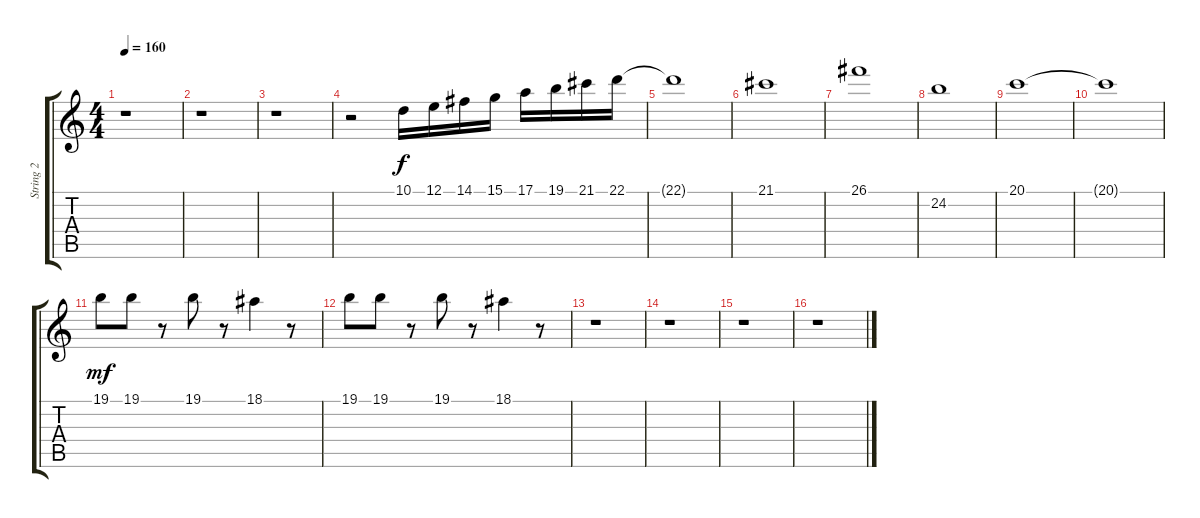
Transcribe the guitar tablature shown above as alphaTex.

\track ("String 2" "String 2") {instrument stringensemble1}
\staff {score tabs}
\tuning (E4 B3 G3 D3 A2 E2) {hide}
\ts (4 4)
\tempo 160
\clef g2
\ks c
r.1{dy f} |
r.1 |
r.1 |
r.2 10.1.16 12.1.16 14.1.16 15.1.16 17.1.16 19.1.16 21.1.16 22.1.16 |
22.1{t}.1 |
21.1.1 |
26.1.1 |
24.2.1 |
20.1.1 |
20.1{t}.1 |
19.1.8{dy mf} 19.1.8 r.8 19.1.8 r.8 18.1.4 r.8 |
19.1.8 19.1.8 r.8 19.1.8 r.8 18.1.4 r.8 |
r.1 |
r.1 |
r.1 |
r.1
